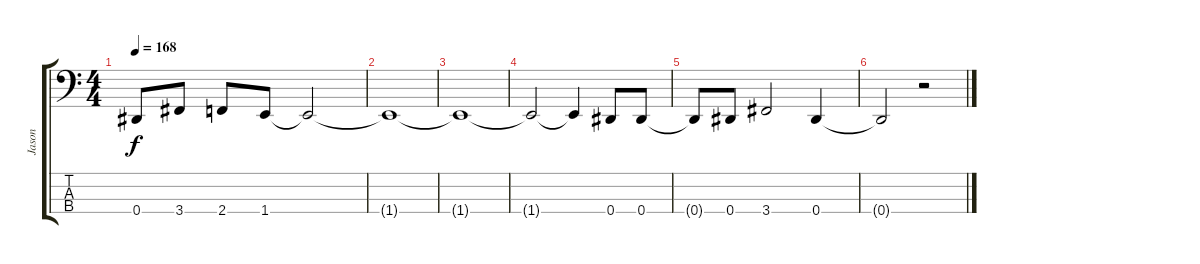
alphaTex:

\track ("Jason" "Jason") {instrument electricbassfinger}
\staff {score tabs}
\tuning (Gb2 Db2 Ab1 Eb1) {hide}
\ts (4 4)
\tempo 168
\clef f4
\ks c
0.4.8{dy f} 3.4.8 2.4.8 1.4.8 1.4{t}.2 |
1.4{t}.1 |
1.4{t}.1 |
1.4{t}.2 1.4{t}.4 0.4.8 0.4.8 |
0.4{t}.8 0.4.8 3.4.2 0.4.4 |
0.4{t}.2 r.2
